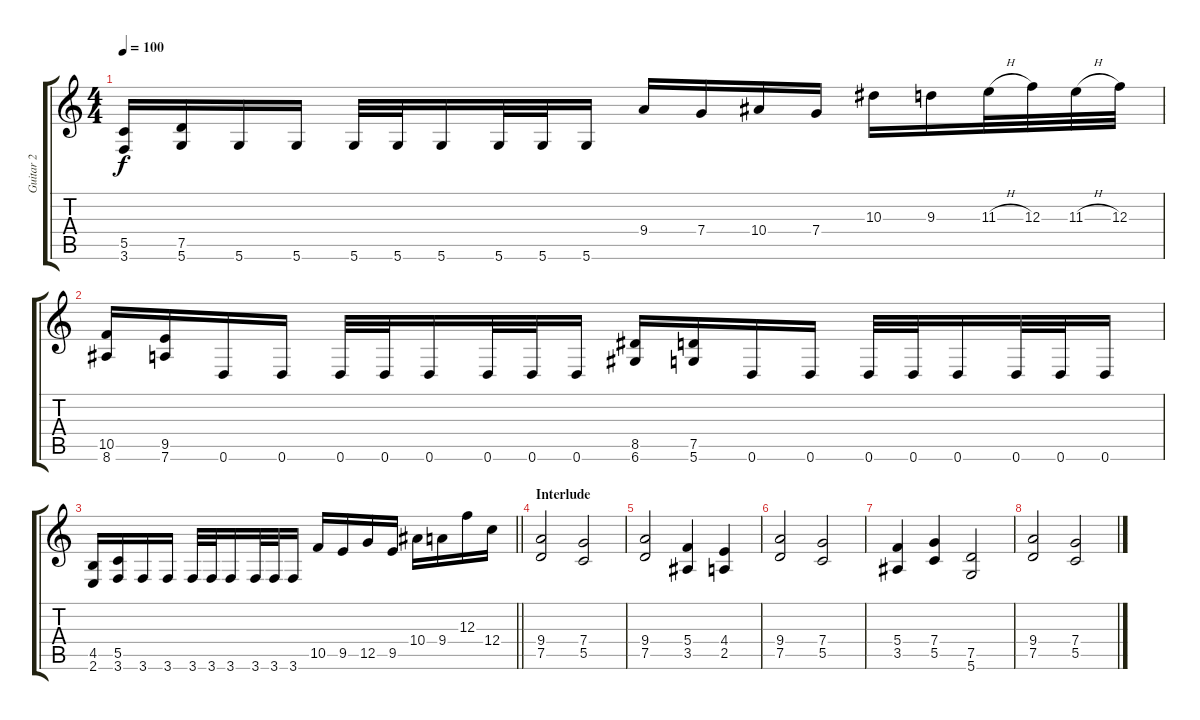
\track ("Guitar 2" "Guitar 2") {instrument distortionguitar}
\staff {score tabs}
\tuning (D4 A3 F3 C3 G2 D2) {hide}
\ts (4 4)
\tempo 100
\clef g2
\ks c
(5.5 3.6).16{dy f} (7.5 5.6).16 5.6.16 5.6.16 5.6.32 5.6.32 5.6.16 5.6.32 5.6.32 5.6.16 9.4.16 7.4.16 10.4.16 7.4.16 10.3.16 9.3.16 11.3{h}.32 12.3.32 11.3{h}.32 12.3.32 |
(10.5 8.6).16 (9.5 7.6).16 0.6.16 0.6.16 0.6.32 0.6.32 0.6.16 0.6.32 0.6.32 0.6.16 (8.5 6.6).16 (7.5 5.6).16 0.6.16 0.6.16 0.6.32 0.6.32 0.6.16 0.6.32 0.6.32 0.6.16 |
\barLineRight lightlight
(4.5 2.6).16 (5.5 3.6).16 3.6.16 3.6.16 3.6.32 3.6.32 3.6.16 3.6.32 3.6.32 3.6.16 10.5.16 9.5.16 12.5.16 9.5.16 10.4.16 9.4.16 12.3.16 12.4.16 |
\section ("" "Interlude")
(9.4 7.5).2 (7.4 5.5).2 |
(9.4 7.5).2 (5.4 3.5).4 (4.4 2.5).4 |
(9.4 7.5).2 (7.4 5.5).2 |
(5.4 3.5).4 (7.4 5.5).4 (7.5 5.6).2 |
(9.4 7.5).2 (7.4 5.5).2
